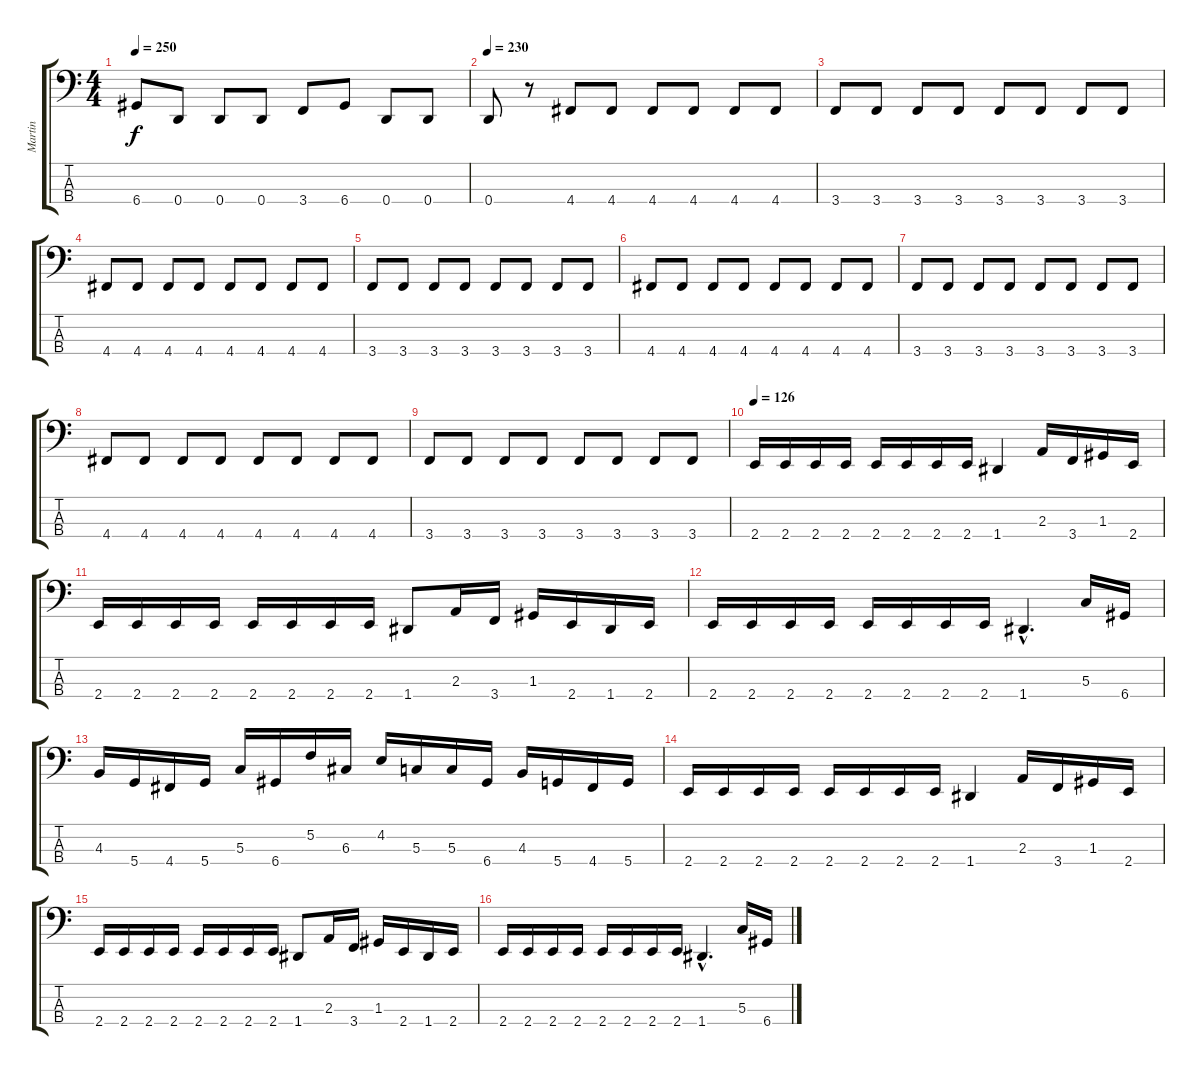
\track ("Martin" "Martin") {instrument electricbassfinger}
\staff {score tabs}
\tuning (F2 C2 G1 D1) {hide}
\ts (4 4)
\tempo 250
\clef f4
\ks c
6.4.8{dy f} 0.4.8 0.4.8 0.4.8 3.4.8 6.4.8 0.4.8 0.4.8 |
\tempo 230
0.4.8 r.8 4.4.8 4.4.8 4.4.8 4.4.8 4.4.8 4.4.8 |
3.4.8 3.4.8 3.4.8 3.4.8 3.4.8 3.4.8 3.4.8 3.4.8 |
4.4.8 4.4.8 4.4.8 4.4.8 4.4.8 4.4.8 4.4.8 4.4.8 |
3.4.8 3.4.8 3.4.8 3.4.8 3.4.8 3.4.8 3.4.8 3.4.8 |
4.4.8 4.4.8 4.4.8 4.4.8 4.4.8 4.4.8 4.4.8 4.4.8 |
3.4.8 3.4.8 3.4.8 3.4.8 3.4.8 3.4.8 3.4.8 3.4.8 |
4.4.8 4.4.8 4.4.8 4.4.8 4.4.8 4.4.8 4.4.8 4.4.8 |
3.4.8 3.4.8 3.4.8 3.4.8 3.4.8 3.4.8 3.4.8 3.4.8 |
\tempo 126
2.4.16 2.4.16 2.4.16 2.4.16 2.4.16 2.4.16 2.4.16 2.4.16 1.4.4 2.3.16 3.4.16 1.3.16 2.4.16 |
2.4.16 2.4.16 2.4.16 2.4.16 2.4.16 2.4.16 2.4.16 2.4.16 1.4.8 2.3.16 3.4.16 1.3.16 2.4.16 1.4.16 2.4.16 |
2.4.16 2.4.16 2.4.16 2.4.16 2.4.16 2.4.16 2.4.16 2.4.16 1.4{hac}.4{d} 5.3.16 6.4.16 |
4.3.16 5.4.16 4.4.16 5.4.16 5.3.16 6.4.16 5.2.16 6.3.16 4.2.16 5.3.16 5.3.16 6.4.16 4.3.16 5.4.16 4.4.16 5.4.16 |
2.4.16 2.4.16 2.4.16 2.4.16 2.4.16 2.4.16 2.4.16 2.4.16 1.4.4 2.3.16 3.4.16 1.3.16 2.4.16 |
2.4.16 2.4.16 2.4.16 2.4.16 2.4.16 2.4.16 2.4.16 2.4.16 1.4.8 2.3.16 3.4.16 1.3.16 2.4.16 1.4.16 2.4.16 |
2.4.16 2.4.16 2.4.16 2.4.16 2.4.16 2.4.16 2.4.16 2.4.16 1.4{hac}.4{d} 5.3.16 6.4.16
